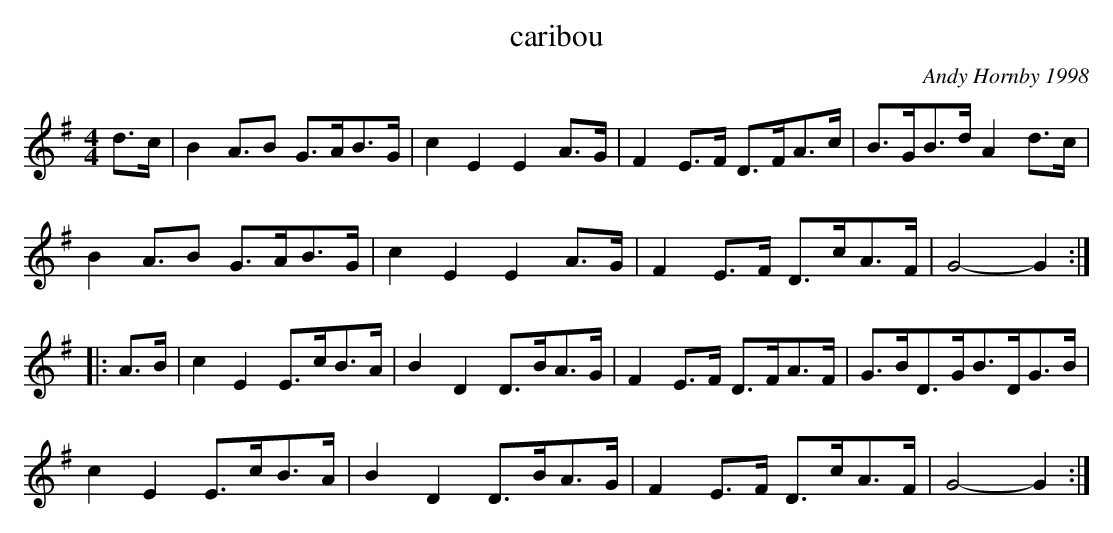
X:1
T:caribou
C:Andy Hornby 1998
L:1/8
M:4/4
K:G
d3/2c/2|B2A3/2B G3/2A/2B3/2G/2|c2E2E2A3/2G/2|\
F2E3/2F/2 D3/2F/2A3/2c/2|B3/2G/2B3/2d/2 A2d3/2c/2|
B2A3/2B G3/2A/2B3/2G/2|c2E2E2A3/2G/2|F2E3/2F/2 D3/2c/2A3/2F/2|G4-G2:|
|:A3/2B/2|c2E2E3/2c/2B3/2A/2|B2D2D3/2B/2A3/2G/2|\
F2E3/2F/2 D3/2F/2A3/2F/2|G3/2B/2D3/2G/2\B3/2D/2G3/2B/2|
c2E2E3/2c/2B3/2A/2|B2D2D3/2B/2A3/2G/2|F2E3/2F/2 D3/2c/2A3/2F/2|G4-G2:|
